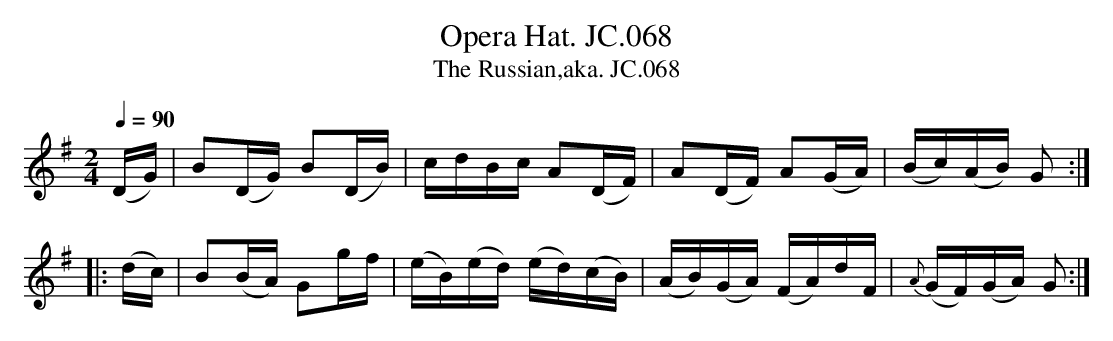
X:1
T:Opera Hat. JC.068
T:Russian,aka. JC.068, The
M:2/4
L:1/16
Q:1/4=90
K:G
(DG)|B2(DG) B2(DB)|cdBc A2(DF)|\\
A2(DF) A2(GA)|(Bc)(AB) G2:|
|:(dc)|B2(BA) G2gf|(eB)(ed) (ed)(cB)|\\
(AB)(GA) (FA)dF|{A}(GF)(GA) G2:|
